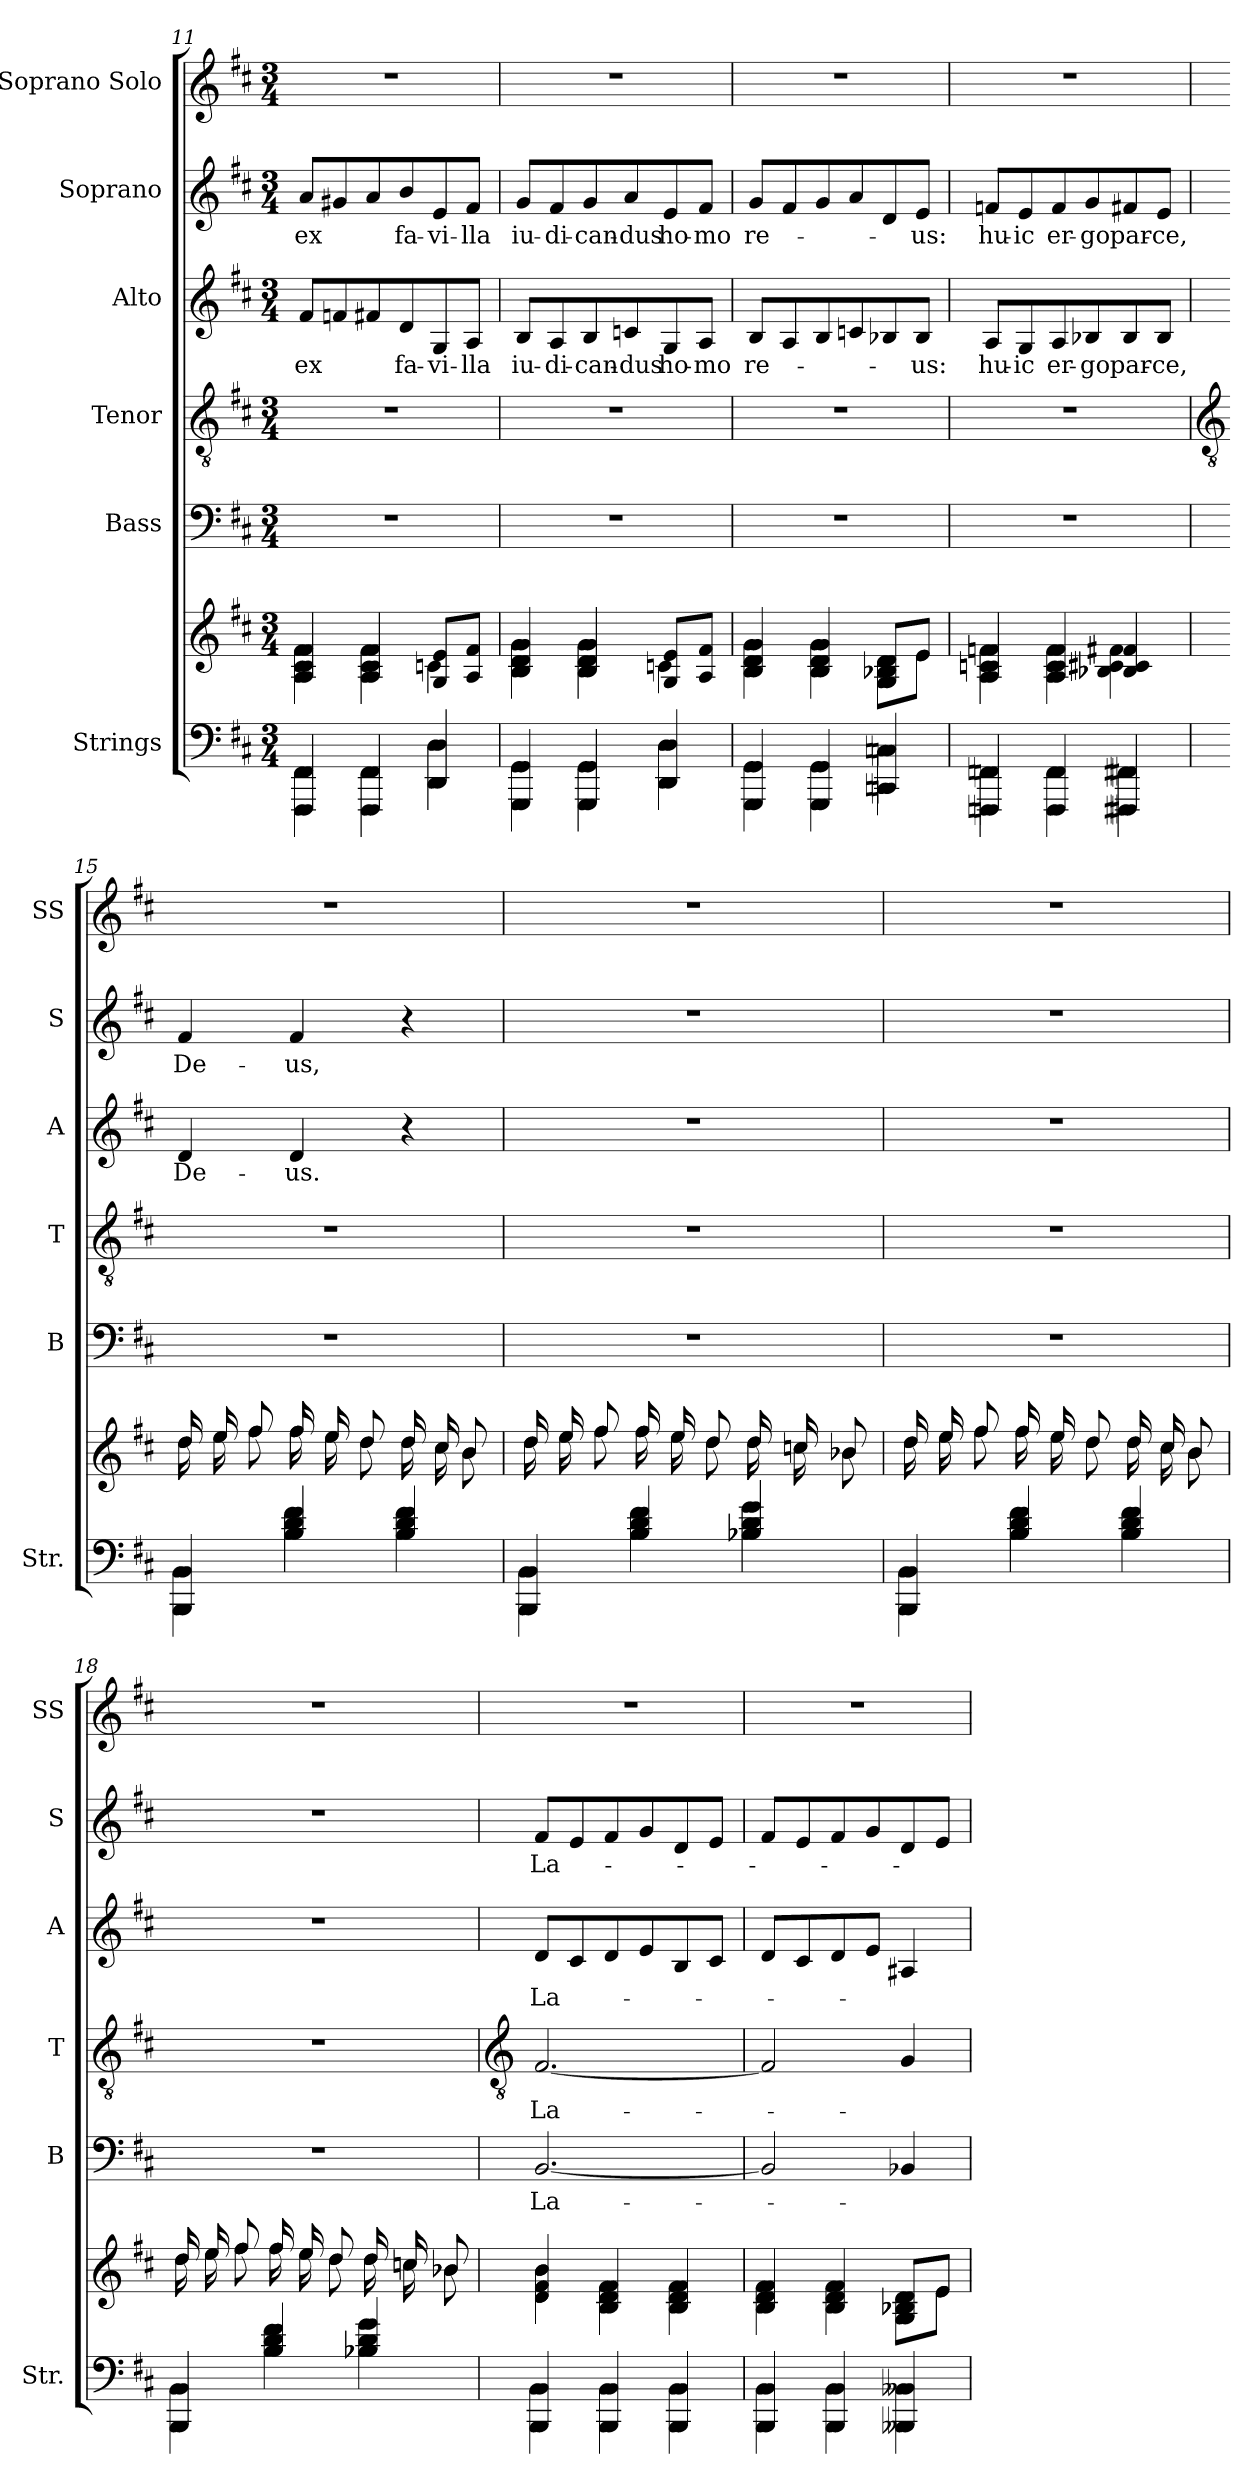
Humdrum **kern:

**kern	**kern	**kern	**text	**kern	**text	**kern	**text	**kern	**text	**kern
*part6	*part6	*part5	*part5	*part4	*part4	*part3	*part3	*part2	*part2	*part1
*staff7	*staff6	*staff5	*staff5	*staff4	*staff4	*staff3	*staff3	*staff2	*staff2	*staff1
*I"Strings	*	*I"Bass	*	*I"Tenor	*	*I"Alto	*	*I"Soprano	*	*I"Soprano Solo
*I'Str.	*	*I'B	*	*I'T	*	*I'A	*	*I'S	*	*I'SS
*clefF4	*clefG2	*clefF4	*	*clefGv2	*	*clefG2	*	*clefG2	*	*clefG2
*k[f#c#]	*k[f#c#]	*k[f#c#]	*	*k[f#c#]	*	*k[f#c#]	*	*k[f#c#]	*	*k[f#c#]
*D:	*D:	*D:	*	*D:	*	*D:	*	*D:	*	*D:
*M3/4	*M3/4	*M3/4	*	*M3/4	*	*M3/4	*	*M3/4	*	*M3/4
=11	=11	=11	=11	=11	=11	=11	=11	=11	=11	=11
*^	*^	*	*	*	*	*	*	*	*	*
!	!	!	!	!LO:N:vis=1	!	!LO:N:vis=1	!	!	!LO:LY:b	!	!LO:LY:b	!LO:N:vis=1
4FFF#/ 4FF#/	4FFF#\ 4FF#\	4A/ 4c#/ 4f#/	4A\ 4c#\ 4f#\	2.r	.	2.r	.	8f#L	ex	8aL	ex	2.r
.	.	.	.	.	.	.	.	8fn	.	8g#X	.	.
4FFF#/ 4FF#/	4FFF#\ 4FF#\	4A/ 4c#/ 4f#/	4A\ 4c#\ 4f#\	.	.	.	.	8f#X	.	8a	.	.
!	!	!	!	!	!	!	!	!	!LO:LY:b	!	!LO:LY:b	!
.	.	.	.	.	.	.	.	8d	fa-	8b	fa-	.
!	!	!	!	!	!	!	!	!	!LO:LY:b	!	!LO:LY:b	!
4DD/ 4D/	4DD\ 4D\	8G/ 8e/L	4cn\	.	.	.	.	8G	-vi-	8e	-vi-	.
!	!	!	!	!	!	!	!	!	!LO:LY:b	!	!LO:LY:b	!
.	.	8A/ 8f#/J	.	.	.	.	.	8AJ	-lla	8f#J	-lla	.
=12	=12	=12	=12	=12	=12	=12	=12	=12	=12	=12	=12	=12
!	!	!	!	!LO:N:vis=1	!	!LO:N:vis=1	!	!	!LO:LY:b	!	!LO:LY:b	!LO:N:vis=1
4GGG/ 4GG/	4GGG\ 4GG\	4B/ 4d/ 4g/	4B\ 4d\ 4g\	2.r	.	2.r	.	8BL	iu-	8gL	iu-	2.r
!	!	!	!	!	!	!	!	!	!LO:LY:b	!	!LO:LY:b	!
.	.	.	.	.	.	.	.	8A	-di-	8f#	-di-	.
!	!	!	!	!	!	!	!	!	!LO:LY:b	!	!LO:LY:b	!
4GGG/ 4GG/	4GGG\ 4GG\	4B/ 4d/ 4g/	4B\ 4d\ 4g\	.	.	.	.	8B	-can-	8g	-can-	.
!	!	!	!	!	!	!	!	!	!LO:LY:b	!	!LO:LY:b	!
.	.	.	.	.	.	.	.	8cn	-dus	8a	-dus	.
!	!	!	!	!	!	!	!	!	!LO:LY:b	!	!LO:LY:b	!
4DD/ 4D/	4DD\ 4D\	8G/ 8e/L	4cn\	.	.	.	.	8G	ho-	8e	ho-	.
!	!	!	!	!	!	!	!	!	!LO:LY:b	!	!LO:LY:b	!
.	.	8A/ 8f#/J	.	.	.	.	.	8AJ	-mo	8f#J	-mo	.
=13	=13	=13	=13	=13	=13	=13	=13	=13	=13	=13	=13	=13
!	!	!	!	!LO:N:vis=1	!	!LO:N:vis=1	!	!	!LO:LY:b	!	!LO:LY:b	!LO:N:vis=1
4GGG/ 4GG/	4GGG\ 4GG\	4B/ 4d/ 4g/	4B\ 4d\ 4g\	2.r	.	2.r	.	8BL	re-	8gL	re-	2.r
.	.	.	.	.	.	.	.	8A	.	8f#	.	.
4GGG/ 4GG/	4GGG\ 4GG\	4B/ 4d/ 4g/	4B\ 4d\ 4g\	.	.	.	.	8B	.	8g	.	.
.	.	.	.	.	.	.	.	8cn	.	8a	.	.
4CCn/ 4Cn/	4CCn\ 4Cn\	8G/ 8B-X/ 8d/L	8G\ 8B-X\ 8d\L	.	.	.	.	8B-X	.	8d	.	.
!	!	!	!	!	!	!	!	!	!LO:LY:b	!	!LO:LY:b	!
.	.	8e/J	8e\J	.	.	.	.	8B-J	-us:	8eJ	-us:	.
=14	=14	=14	=14	=14	=14	=14	=14	=14	=14	=14	=14	=14
!	!	!	!	!LO:N:vis=1	!	!LO:N:vis=1	!	!	!LO:LY:b	!	!LO:LY:b	!LO:N:vis=1
4FFFn/ 4FFn/	4FFFn\ 4FFn\	4A/ 4cn/ 4fn/	4A\ 4cn\ 4fn\	2.r	.	2.r	.	8AL	hu-	8fnL	hu-	2.r
!	!	!	!	!	!	!	!	!	!LO:LY:b	!	!LO:LY:b	!
.	.	.	.	.	.	.	.	8G	-ic	8e	-ic	.
!	!	!	!	!	!	!	!	!	!LO:LY:b	!	!LO:LY:b	!
4FFF/ 4FF/	4FFF\ 4FF\	4A/ 4c/ 4f/	4A\ 4c\ 4f\	.	.	.	.	8A	er-	8f	er-	.
!	!	!	!	!	!	!	!	!	!LO:LY:b	!	!LO:LY:b	!
.	.	.	.	.	.	.	.	8B-X	-go	8g	-go	.
!	!	!	!	!	!	!	!	!	!LO:LY:b	!	!LO:LY:b	!
4FFF#X/ 4FF#X/	4FFF#X\ 4FF#X\	4B-X/ 4c#X/ 4f#X/	4B-X\ 4c#X\ 4f#X\	.	.	.	.	8B-	par-	8f#X	par-	.
!	!	!	!	!	!	!	!	!	!LO:LY:b	!	!LO:LY:b	!
.	.	.	.	.	.	.	.	8B-J	-ce,	8eJ	-ce,	.
!!LO:LB:g=z
=15	=15	=15	=15	=15	=15	=15	=15	=15	=15	=15	=15	=15
*	*	*	*	*	*	*clefGv2	*	*	*	*	*	*
!	!	!	!	!LO:N:vis=1	!	!LO:N:vis=1	!	!	!LO:LY:b	!	!LO:LY:b	!LO:N:vis=1
4BBB/ 4BB/	4BBB\ 4BB\	16dd/LL	16dd\LL	2.r	.	2.r	.	4d	De-	4f#	De-	2.r
.	.	16ee/	16ee\	.	.	.	.	.	.	.	.	.
.	.	8ff#/	8ff#\	.	.	.	.	.	.	.	.	.
!	!	!	!	!	!	!	!	!	!LO:LY:b	!	!LO:LY:b	!
4B/ 4d/ 4f#/	4B\ 4d\ 4f#\	16ff#/L	16ff#\L	.	.	.	.	4d	-us.	4f#	-us,	.
.	.	16ee/	16ee\	.	.	.	.	.	.	.	.	.
.	.	8dd/	8dd\	.	.	.	.	.	.	.	.	.
4B/ 4d/ 4f#/	4B\ 4d\ 4f#\	16dd/L	16dd\L	.	.	.	.	4r	.	4r	.	.
.	.	16cc#/	16cc#\	.	.	.	.	.	.	.	.	.
.	.	8b/J	8b\J	.	.	.	.	.	.	.	.	.
=16	=16	=16	=16	=16	=16	=16	=16	=16	=16	=16	=16	=16
!	!	!	!	!LO:N:vis=1	!	!LO:N:vis=1	!	!LO:N:vis=1	!	!LO:N:vis=1	!	!LO:N:vis=1
4BBB/ 4BB/	4BBB\ 4BB\	16dd/LL	16dd\LL	2.r	.	2.r	.	2.r	.	2.r	.	2.r
.	.	16ee/	16ee\	.	.	.	.	.	.	.	.	.
.	.	8ff#/	8ff#\	.	.	.	.	.	.	.	.	.
4B/ 4d/ 4f#/	4B\ 4d\ 4f#\	16ff#/L	16ff#\L	.	.	.	.	.	.	.	.	.
.	.	16ee/	16ee\	.	.	.	.	.	.	.	.	.
.	.	8dd/	8dd\	.	.	.	.	.	.	.	.	.
4B-X/ 4d/ 4g/	4B-X\ 4d\ 4g\	16dd/L	16dd\L	.	.	.	.	.	.	.	.	.
.	.	16ccn/	16ccn\	.	.	.	.	.	.	.	.	.
.	.	8b-X/J	8b-X\J	.	.	.	.	.	.	.	.	.
=17	=17	=17	=17	=17	=17	=17	=17	=17	=17	=17	=17	=17
!	!	!	!	!LO:N:vis=1	!	!LO:N:vis=1	!	!LO:N:vis=1	!	!LO:N:vis=1	!	!LO:N:vis=1
4BBB/ 4BB/	4BBB\ 4BB\	16dd/LL	16dd\LL	2.r	.	2.r	.	2.r	.	2.r	.	2.r
.	.	16ee/	16ee\	.	.	.	.	.	.	.	.	.
.	.	8ff#/	8ff#\	.	.	.	.	.	.	.	.	.
4B/ 4d/ 4f#/	4B\ 4d\ 4f#\	16ff#/L	16ff#\L	.	.	.	.	.	.	.	.	.
.	.	16ee/	16ee\	.	.	.	.	.	.	.	.	.
.	.	8dd/	8dd\	.	.	.	.	.	.	.	.	.
4B/ 4d/ 4f#/	4B\ 4d\ 4f#\	16dd/L	16dd\L	.	.	.	.	.	.	.	.	.
.	.	16cc#/	16cc#\	.	.	.	.	.	.	.	.	.
.	.	8b/J	8b\J	.	.	.	.	.	.	.	.	.
=18	=18	=18	=18	=18	=18	=18	=18	=18	=18	=18	=18	=18
!	!	!	!	!LO:N:vis=1	!	!LO:N:vis=1	!	!LO:N:vis=1	!	!LO:N:vis=1	!	!LO:N:vis=1
4BBB/ 4BB/	4BBB\ 4BB\	16dd/LL	16dd\LL	2.r	.	2.r	.	2.r	.	2.r	.	2.r
.	.	16ee/	16ee\	.	.	.	.	.	.	.	.	.
.	.	8ff#/	8ff#\	.	.	.	.	.	.	.	.	.
4B/ 4d/ 4f#/	4B\ 4d\ 4f#\	16ff#/L	16ff#\L	.	.	.	.	.	.	.	.	.
.	.	16ee/	16ee\	.	.	.	.	.	.	.	.	.
.	.	8dd/	8dd\	.	.	.	.	.	.	.	.	.
4B-X/ 4d/ 4g/	4B-X\ 4d\ 4g\	16dd/L	16dd\L	.	.	.	.	.	.	.	.	.
.	.	16ccn/	16ccn\	.	.	.	.	.	.	.	.	.
.	.	8b-X/J	8b-X\J	.	.	.	.	.	.	.	.	.
!!LO:LB:g=z
=19	=19	=19	=19	=19	=19	=19	=19	=19	=19	=19	=19	=19
*	*	*	*	*	*	*clefGv2	*	*	*	*	*	*
!	!	!	!	!	!LO:LY:b	!	!LO:LY:b	!	!LO:LY:b	!	!LO:LY:b	!LO:N:vis=1
4BBB/ 4BB/	4BBB\ 4BB\	4d/ 4f#/ 4b/	4d\ 4f#\ 4b\	[2.BB	La-	[2.F#	La-	8dL	La-	8f#L	La-	2.r
.	.	.	.	.	.	.	.	8c#	.	8e	.	.
4BBB/ 4BB/	4BBB\ 4BB\	4B/ 4d/ 4f#/	4B\ 4d\ 4f#\	.	.	.	.	8d	.	8f#	.	.
.	.	.	.	.	.	.	.	8e	.	8g	.	.
4BBB/ 4BB/	4BBB\ 4BB\	4B/ 4d/ 4f#/	4B\ 4d\ 4f#\	.	.	.	.	8B	.	8d	.	.
.	.	.	.	.	.	.	.	8c#J	.	8eJ	.	.
=20	=20	=20	=20	=20	=20	=20	=20	=20	=20	=20	=20	=20
!	!	!	!	!	!	!	!	!	!	!	!	!LO:N:vis=1
4BBB/ 4BB/	4BBB\ 4BB\	4B/ 4d/ 4f#/	4B\ 4d\ 4f#\	2BB]	.	2F#]	.	8dL	.	8f#L	.	2.r
.	.	.	.	.	.	.	.	8c#	.	8e	.	.
4BBB/ 4BB/	4BBB\ 4BB\	4B/ 4d/ 4f#/	4B\ 4d\ 4f#\	.	.	.	.	8d	.	8f#	.	.
.	.	.	.	.	.	.	.	8eJ	.	8g	.	.
4BBB-X/ 4BB-X/	4BBB-X\ 4BB-X\	8G/ 8B-X/ 8d/L	8G\ 8B-X\ 8d\L	4BB-X	.	4G	.	4A#X	.	8d	.	.
.	.	8e/J	8e\J	.	.	.	.	.	.	8eJ	.	.
*v	*v	*	*	*	*	*	*	*	*	*	*	*
*	*v	*v	*	*	*	*	*	*	*	*	*
=	=	=	=	=	=	=	=	=	=	=
*-	*-	*-	*-	*-	*-	*-	*-	*-	*-	*-
